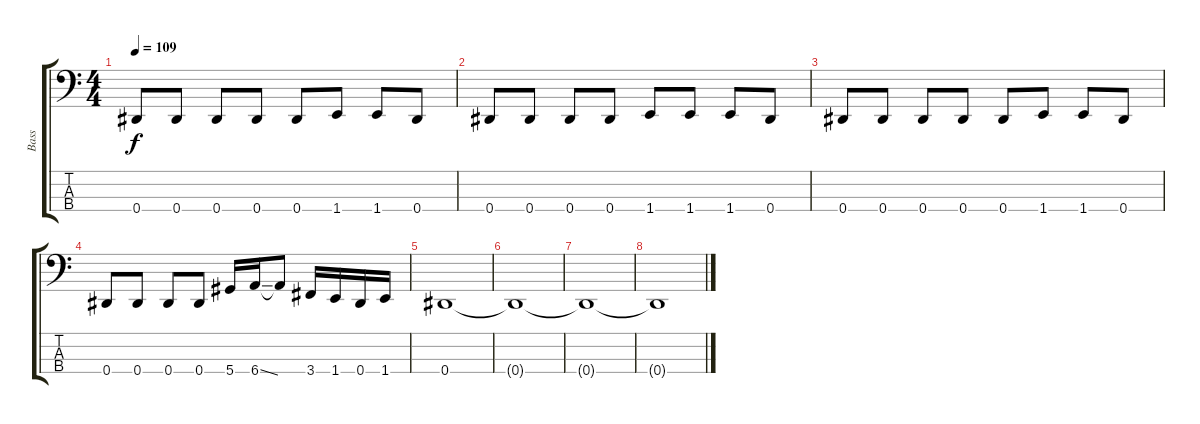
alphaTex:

\track ("Bass" "Bass") {instrument electricbassfinger}
\staff {score tabs}
\tuning (Gb2 Db2 Ab1 Eb1) {hide}
\ts (4 4)
\tempo 109
\clef f4
\ks c
0.4.8{dy f} 0.4.8 0.4.8 0.4.8 0.4.8 1.4.8 1.4.8 0.4.8 |
0.4.8 0.4.8 0.4.8 0.4.8 1.4.8 1.4.8 1.4.8 0.4.8 |
0.4.8 0.4.8 0.4.8 0.4.8 0.4.8 1.4.8 1.4.8 0.4.8 |
0.4.8 0.4.8 0.4.8 0.4.8 5.4.16 6.4{ss}.16 6.4{t}.8 3.4.16 1.4.16 0.4.16 1.4.16 |
0.4.1 |
0.4{t}.1 |
0.4{t}.1 |
0.4{t}.1
